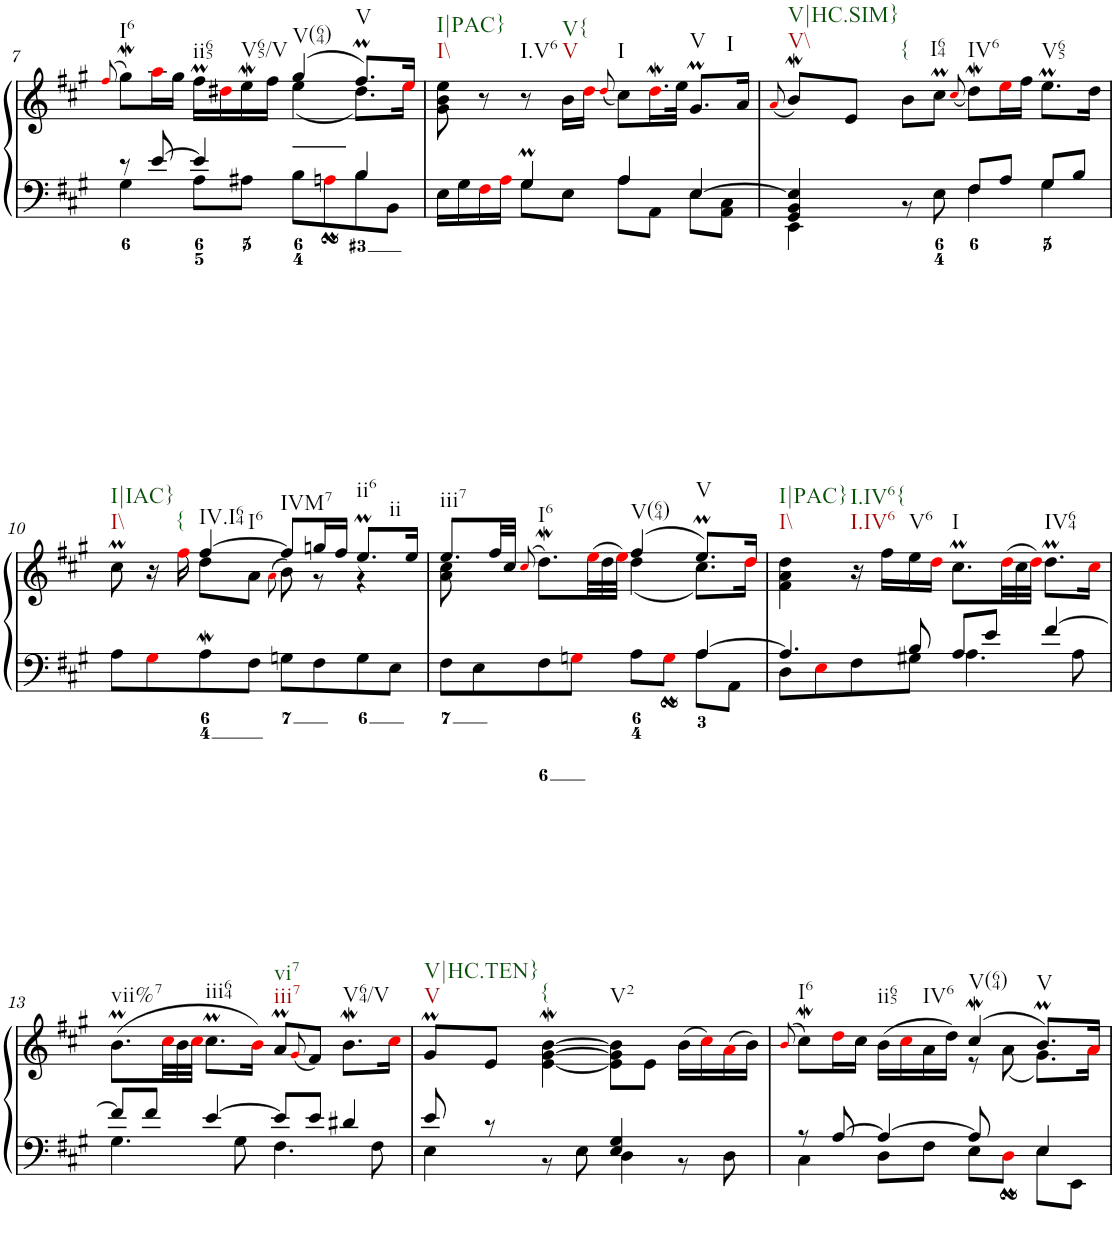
**kern	**kern
*part1	*part1
*staff2	*staff1
*I"Clavecin	*
!!LO:PB:g=z
*clefF4	*clefG2
*k[f#c#g#]	*k[f#c#g#]
*A:	*A:
*M4/4	*M4/4
*met(c)	*met(c)
=7	=7
.	(>8qff#i/
*^	*^
!	!	!LO:TX:b:t=I6	!
8r	4G#\	8gg#W\L)	2ryy
[>8e/	.	16aai\L	.
.	.	16gg#\JJ	.
!	!	!LO:TX:b:t=ii65	!
4e/]	8A\L	16ff#M\LL	.
.	.	16dd#Xi\	.
!	!	!LO:TX:b:t=V65/V	!
.	8A#X\J	16eeW\	.
.	.	16ff#\JJ	.
!	!	!LO:TX:b:t=V(64)	!
4ryy	8B\L	(>4gg#/	(<4ee\
.	8AnMsSSsi\	.	.
!	!	!LO:TX:b:t=V	!
4B/	8B\	8.ff#M/L)	8.dd#\L)
.	8BB\J	.	.
.	.	16eei/Jk	16eei\Jk
=8	=8	=8	=8
!	!	!LO:TX:b:t=I\\	!
!	!	!LO:TX:b:t=I|PAC}	!
*	*	*v	*v
4ryy	16E\LL	8g#\ 8b\ 8ee\
.	16G#\	.
.	16F#i\	8r
.	16Ai\JJ	.
!	!	!LO:TX:b:t=I.V6
4G#m/	8G#\L	8r
!	!	!LO:TX:b:t=V
!	!	!LO:TX:b:t=V{
.	8E\J	16b\LL
.	.	16ddi\JJ
.	.	(<8qddi/
!	!	!LO:TX:b:t=I
4A/	8A\L	8cc#\L)
.	8AA\J	16.ddwi\L
.	.	32ee\JJk
!	!	!LO:TX:b:t=V
!	!	!LO:TX:b:t=I
[>4E/	8E\L	8.g#m/L
.	8AA\ 8C#\J	.
.	.	16a/Jk
=9	=9	=9
.	.	(<8qai/
!	!	!LO:TX:b:t=V\\
!	!	!LO:TX:b:t=V|HC.SIM}
4GG#/ 4BB/ 4E/]	4EE\	8bW/L)
.	.	8e/J
!	!	!LO:TX:b:t={
4ryy	8r	8b\L
!	!	!LO:TX:b:t=I64
.	8E\	8cc#m\J
.	.	(<8qcc#i/
!	!	!LO:TX:b:t=IV6
8F#/L	4F#\	8ddw\L)
8A/J	.	16eei\L
.	.	16ff#\JJ
!	!	!LO:TX:b:t=V65
8G#/L	4G#\	8.eeM\L
8B/J	.	.
.	.	16dd\Jk
*v	*v	*
!!LO:LB:g=z
=10	=10
*	*^
!	!LO:TX:b:t=I\\	!
!	!LO:TX:b:t=I|IAC}	!
8A\L	8cc#m\	4ryy
8G#i\	16r	.
!	!LO:TX:b:t={	!
.	16ff#i\	.
!	!LO:TX:b:t=IV.I64	!
!	!LO:TX:b:t=I6	!
8Aw\	[>4ff#/	8dd\L
8F#\J	.	8a\J
.	.	(>8qai\
!	!LO:TX:b:t=IVM7	!
8Gn\L	8ff#/L]	8b\)
8F#\	16ggn/L	8r
.	16ff#/JJ	.
!	!LO:TX:b:t=ii6	!
!	!LO:TX:b:t=ii	!
8G\	8.eeM/L	4r
8E\J	.	.
.	16ee/Jk	.
=11	=11	=11
*^	*	*
!	!	!LO:TX:b:t=iii7	!
8F#\L	2ryy	8.ee/L	8a\ 8cc#\
8E\	.	.	4.ryy
.	.	32ff#/LL	.
.	.	32cc#/JJJ	.
.	.	(>8qcc#i/	.
!	!	!LO:TX:b:t=I6	!
8F#\	.	8.ddw\L)	.
8Gni\J	.	.	.
*	*	*Xtuplet	*
.	.	(>48eei\LL	.
.	.	48dd\	.
.	.	48eei\JJJ)	.
!	!	!LO:TX:b:t=V(64)	!
4ryy	8A\L	(>4ff#/	(<4dd\
.	8GMsSSsi\J	.	.
!	!	!LO:TX:b:t=V	!
[>4A/	8A\L	8.eeM/L)	8.cc#\L)
.	8AA\J	.	.
.	.	16ddi/Jk	16ddi\Jk
=12	=12	=12	=12
!	!	!LO:TX:b:t=I\\	!
!	!	!LO:TX:b:t=I|PAC}	!
*	*	*v	*v
4.A/]	8D\L	4f#\ 4a\ 4dd\
.	8Ei\	.
!	!	!LO:TX:b:t=I.IV6
!	!	!LO:TX:b:t=I.IV6{
.	8F#\	16r
.	.	16ff#\LL
!	!	!LO:TX:b:t=V6
8B/	8G#X\J	16ee\
.	.	16ddi\JJ
!	!	!LO:TX:b:t=I
8A/L	4.A\	8.cc#m\L
8e/J	.	.
.	.	(>48ddi\LL
.	.	48cc#\
.	.	48ddi\JJJ)
!	!	!LO:TX:b:t=IV64
[>4f#/	.	8.ddM\L
.	8A\	.
.	.	16cc#i\Jk
!!LO:LB:g=z
=13	=13	=13
!	!	!LO:TX:b:t=vii%7
8f#/L]	4.G#\	(>8.bM\L
8f#/J	.	.
.	.	48cc#i\LL
.	.	48b\
.	.	48cc#i\JJJ
!	!	!LO:TX:b:t=iii64
[>4e/	.	8.cc#m\L
.	8G#\	.
.	.	16bi\Jk)
!	!	!LO:TX:b:t=iii7
!	!	!LO:TX:b:t=vi7
8e/L]	4.F#\	8aM/L
.	.	(<8qg#i/
8e/J	.	8f#/J)
!	!	!LO:TX:b:t=V64/V
4d#X/	.	8.bW\L
.	8F#\	.
.	.	16cc#i\Jk
=14	=14	=14
!	!	!LO:TX:b:t=V
!	!	!LO:TX:b:t=V|HC.TEN}
8e/	4E\	8g#m/L
8r	.	8e/J
!	!	!LO:TX:b:t={
4ryy	8r	[4e\M [4g#\M [4b\M
.	8E\	.
!	!	!LO:TX:b:t=V2
4E/ 4G#/	4D\	8e\] 8g#\] 8b\]L
.	.	8e\J
4ryy	8r	(>16b\LL
.	.	16cc#i\)
.	8D\	(>16ai\
.	.	16b\JJ)
=15	=15	=15
.	.	(>8qbi/
*	*	*^
!	!	!LO:TX:b:t=I6	!
8r	4C#\	8cc#W\L)	2ryy
[>8A/	.	16ddi\L	.
.	.	16cc#\JJ	.
!	!	!LO:TX:b:t=ii65	!
4A/_	8D\L	(>16b\LL	.
.	.	16cc#i\	.
!	!	!LO:TX:b:t=IV6	!
.	8F#\J	16a\	.
.	.	16dd\JJ)	.
!	!	!LO:TX:b:t=V(64)	!
8A/]	8E\L	(>4cc#W/	8r
8ryy	8DMsSSsi\J	.	(<8a\
!	!	!LO:TX:b:t=V	!
4E/	8E\L	8.bM/L)	8.g#\L)
.	8EE\J	.	.
.	.	16ai/Jk	16ai\Jk
*v	*v	*	*
*	*v	*v
=	=
*-	*-
